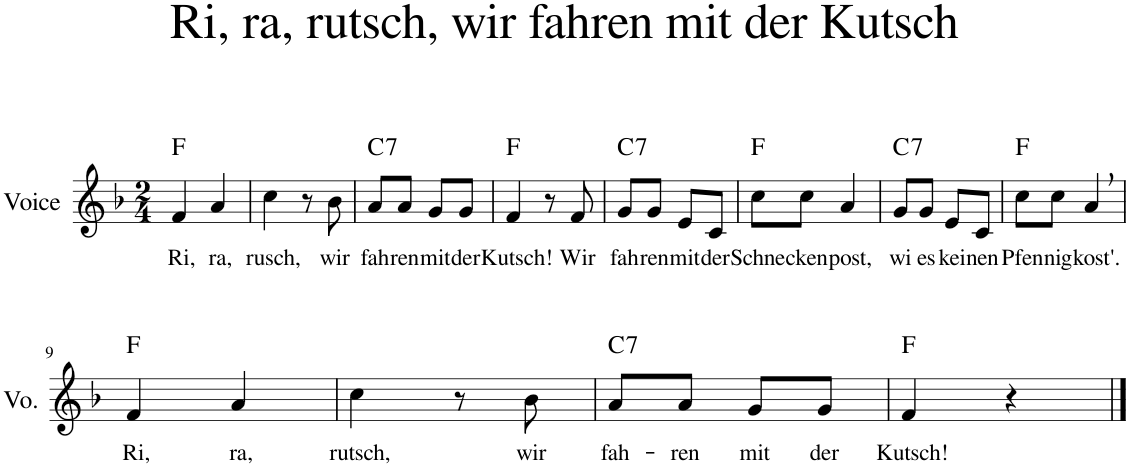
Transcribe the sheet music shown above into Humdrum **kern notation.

**kern	**text	**harte
*part1	*part1	*part1
*staff1	*staff1	*
*I"Voice	*	*
*I'Vo.	*	*
*clefG2	*	*
*k[b-]	*	*
*M2/4	*	*
=1	=1	=1
!	!LO:LY:b	!
4f/	Ri,	F:maj
!	!LO:LY:b	!
4a/	ra,	.
=2	=2	=2
!	!LO:LY:b	!
4cc\	rusch,	.
8r	.	.
!	!LO:LY:b	!
8b-\	wir	.
=3	=3	=3
!	!LO:LY:b	!LO:H:kt=7
8a/L	fah-	C:7
!	!LO:LY:b	!
8a/J	-ren	.
!	!LO:LY:b	!
8g/L	mit	.
!	!LO:LY:b	!
8g/J	der	.
=4	=4	=4
!	!LO:LY:b	!
4f/	Kutsch!	F:maj
8r	.	.
!	!LO:LY:b	!
8f/	Wir	.
=5	=5	=5
!	!LO:LY:b	!LO:H:kt=7
8g/L	fah-	C:7
!	!LO:LY:b	!
8g/J	-ren	.
!	!LO:LY:b	!
8e/L	mit	.
!	!LO:LY:b	!
8c/J	der	.
=6	=6	=6
!	!LO:LY:b	!
8cc\L	Schne-	F:maj
!	!LO:LY:b	!
8cc\J	-cken-	.
!	!LO:LY:b	!
4a/	-post,	.
=7	=7	=7
!	!LO:LY:b	!LO:H:kt=7
8g/L	wi	C:7
!	!LO:LY:b	!
8g/J	es	.
!	!LO:LY:b	!
8e/L	kei-	.
!	!LO:LY:b	!
8c/J	-nen	.
=8	=8	=8
!	!LO:LY:b	!
8cc\L	Pfen-	F:maj
!	!LO:LY:b	!
8cc\J	-nig	.
!	!LO:LY:b	!
4a,/	kost'.	.
!!LO:LB:g=z
=9	=9	=9
!	!LO:LY:b	!
4f/	Ri,	F:maj
!	!LO:LY:b	!
4a/	ra,	.
=10	=10	=10
!	!LO:LY:b	!
4cc\	rutsch,	.
8r	.	.
!	!LO:LY:b	!
8b-\	wir	.
=11	=11	=11
!	!LO:LY:b	!LO:H:kt=7
8a/L	fah-	C:7
!	!LO:LY:b	!
8a/J	-ren	.
!	!LO:LY:b	!
8g/L	mit	.
!	!LO:LY:b	!
8g/J	der	.
=12	=12	=12
!	!LO:LY:b	!
4f/	Kutsch!	F:maj
4r	.	.
==	==	==
*-	*-	*-
